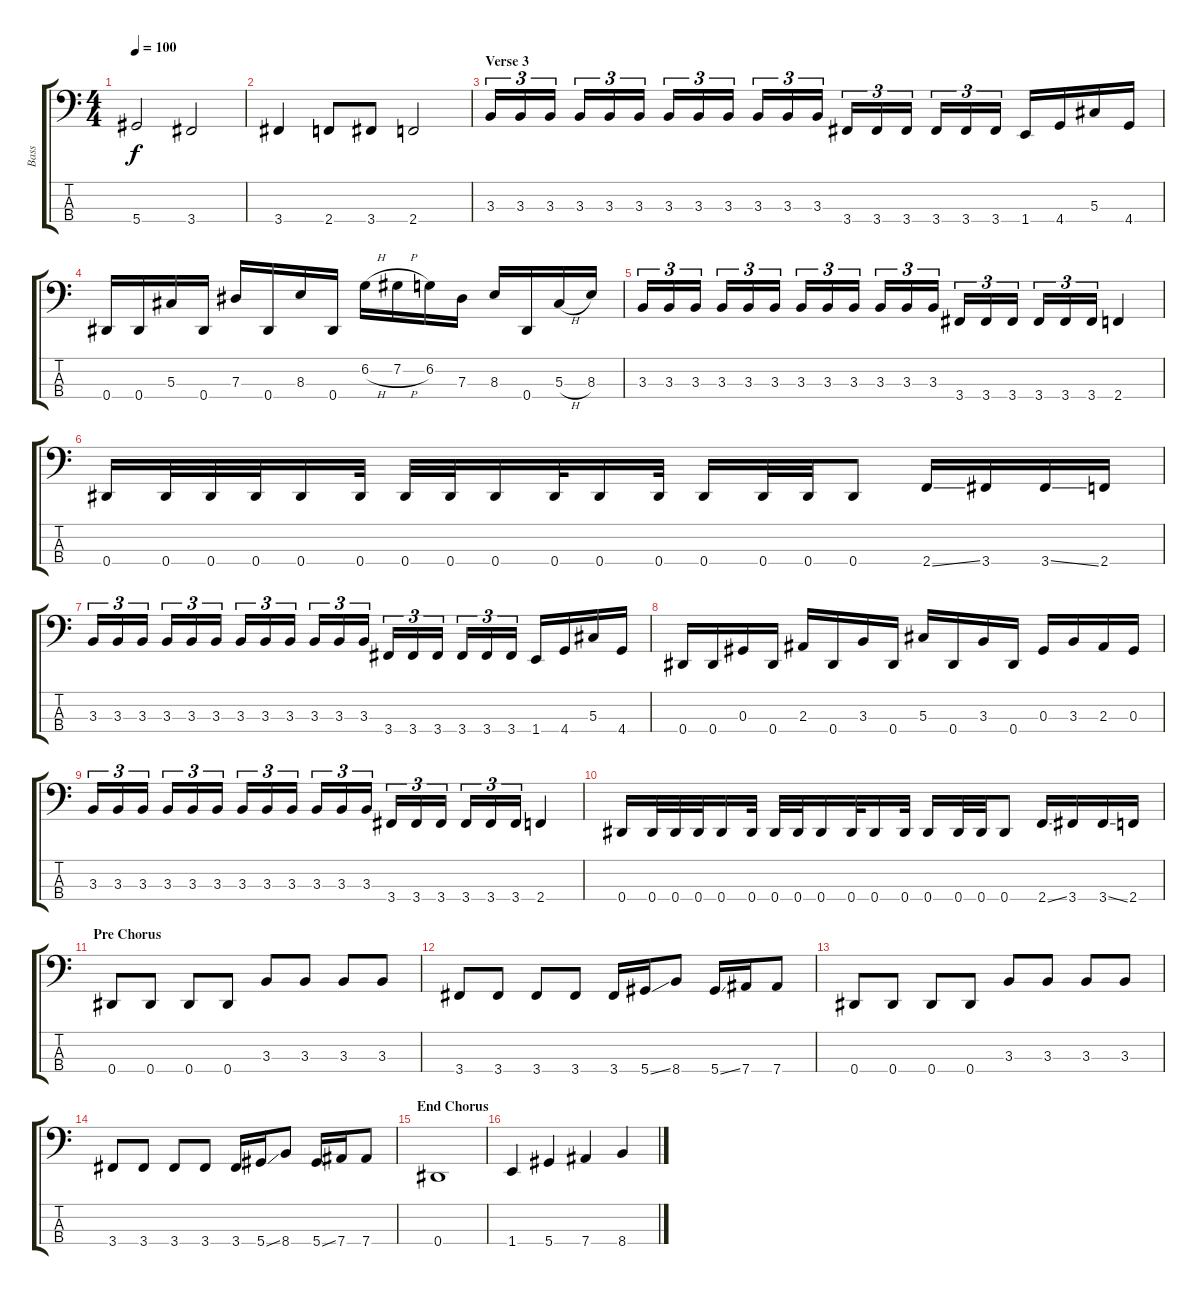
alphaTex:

\track ("Bass" "Bass") {instrument electricbasspick}
\staff {score tabs}
\tuning (Gb2 Db2 Ab1 Eb1) {hide}
\ts (4 4)
\tempo 100
\clef f4
\ks c
5.4.2{dy f} 3.4.2 |
3.4.4 2.4.8 3.4.8 2.4.2 |
\section ("" "Verse 3")
3.3.16{tu (3 2)} 3.3.16{tu (3 2)} 3.3.16{tu (3 2)} 3.3.16{tu (3 2)} 3.3.16{tu (3 2)} 3.3.16{tu (3 2)} 3.3.16{tu (3 2)} 3.3.16{tu (3 2)} 3.3.16{tu (3 2)} 3.3.16{tu (3 2)} 3.3.16{tu (3 2)} 3.3.16{tu (3 2)} 3.4.16{tu (3 2)} 3.4.16{tu (3 2)} 3.4.16{tu (3 2)} 3.4.16{tu (3 2)} 3.4.16{tu (3 2)} 3.4.16{tu (3 2)} 1.4.16 4.4.16 5.3.16 4.4.16 |
0.4.16 0.4.16 5.3.16 0.4.16 7.3.16 0.4.16 8.3.16 0.4.16 6.2{h}.16 7.2{h}.16 6.2.16 7.3.16 8.3.16 0.4.16 5.3{h}.16 8.3.16 |
3.3.16{tu (3 2)} 3.3.16{tu (3 2)} 3.3.16{tu (3 2)} 3.3.16{tu (3 2)} 3.3.16{tu (3 2)} 3.3.16{tu (3 2)} 3.3.16{tu (3 2)} 3.3.16{tu (3 2)} 3.3.16{tu (3 2)} 3.3.16{tu (3 2)} 3.3.16{tu (3 2)} 3.3.16{tu (3 2)} 3.4.16{tu (3 2)} 3.4.16{tu (3 2)} 3.4.16{tu (3 2)} 3.4.16{tu (3 2)} 3.4.16{tu (3 2)} 3.4.16{tu (3 2)} 2.4.4 |
0.4.16 0.4.32 0.4.32 0.4.32 0.4.16 0.4.32 0.4.32 0.4.32 0.4.16 0.4.32 0.4.16 0.4.32 0.4.16 0.4.32 0.4.32 0.4.8 2.4{ss}.16 3.4.16 3.4{ss}.16 2.4.16 |
3.3.16{tu (3 2)} 3.3.16{tu (3 2)} 3.3.16{tu (3 2)} 3.3.16{tu (3 2)} 3.3.16{tu (3 2)} 3.3.16{tu (3 2)} 3.3.16{tu (3 2)} 3.3.16{tu (3 2)} 3.3.16{tu (3 2)} 3.3.16{tu (3 2)} 3.3.16{tu (3 2)} 3.3.16{tu (3 2)} 3.4.16{tu (3 2)} 3.4.16{tu (3 2)} 3.4.16{tu (3 2)} 3.4.16{tu (3 2)} 3.4.16{tu (3 2)} 3.4.16{tu (3 2)} 1.4.16 4.4.16 5.3.16 4.4.16 |
0.4.16 0.4.16 0.3.16 0.4.16 2.3.16 0.4.16 3.3.16 0.4.16 5.3.16 0.4.16 3.3.16 0.4.16 0.3.16 3.3.16 2.3.16 0.3.16 |
3.3.16{tu (3 2)} 3.3.16{tu (3 2)} 3.3.16{tu (3 2)} 3.3.16{tu (3 2)} 3.3.16{tu (3 2)} 3.3.16{tu (3 2)} 3.3.16{tu (3 2)} 3.3.16{tu (3 2)} 3.3.16{tu (3 2)} 3.3.16{tu (3 2)} 3.3.16{tu (3 2)} 3.3.16{tu (3 2)} 3.4.16{tu (3 2)} 3.4.16{tu (3 2)} 3.4.16{tu (3 2)} 3.4.16{tu (3 2)} 3.4.16{tu (3 2)} 3.4.16{tu (3 2)} 2.4.4 |
0.4.16 0.4.32 0.4.32 0.4.32 0.4.16 0.4.32 0.4.32 0.4.32 0.4.16 0.4.32 0.4.16 0.4.32 0.4.16 0.4.32 0.4.32 0.4.8 2.4{ss}.16 3.4.16 3.4{ss}.16 2.4.16 |
\section ("" "Pre Chorus")
0.4.8 0.4.8 0.4.8 0.4.8 3.3.8 3.3.8 3.3.8 3.3.8 |
3.4.8 3.4.8 3.4.8 3.4.8 3.4.16 5.4{ss}.16 8.4.8 5.4{ss}.16 7.4.16 7.4.8 |
0.4.8 0.4.8 0.4.8 0.4.8 3.3.8 3.3.8 3.3.8 3.3.8 |
3.4.8 3.4.8 3.4.8 3.4.8 3.4.16 5.4{ss}.16 8.4.8 5.4{ss}.16 7.4.16 7.4.8 |
\section ("" "End Chorus")
0.4.1 |
1.4.4 5.4.4 7.4.4 8.4.4
